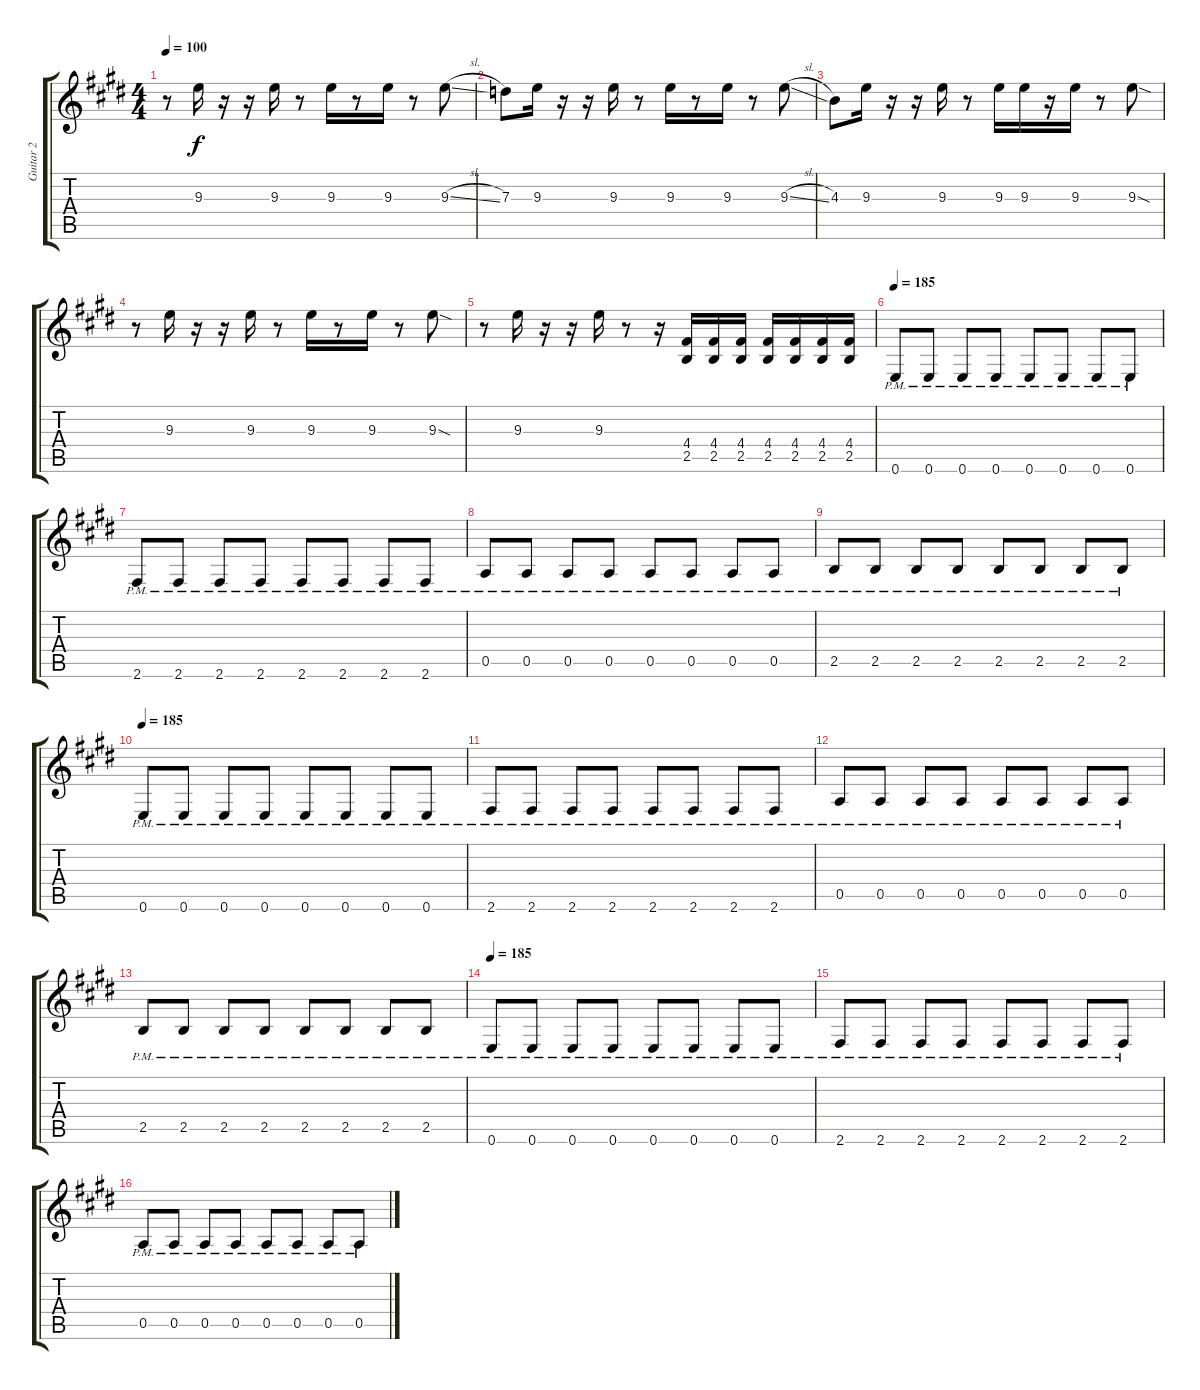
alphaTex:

\track ("Guitar 2" "Guitar 2") {instrument distortionguitar}
\staff {score tabs}
\tuning (E4 B3 G3 D3 A2 E2) {hide}
\ts (4 4)
\tempo 100
\clef g2
\ks e
r.8{dy f} 9.3.16 r.16 r.16 9.3.16 r.8 9.3.16 r.8 9.3.16 r.8 9.3{sl}.8 |
7.3.8 9.3.16 r.16 r.16 9.3.16 r.8 9.3.16 r.8 9.3.16 r.8 9.3{sl}.8 |
4.3.8 9.3.16 r.16 r.16 9.3.16 r.8 9.3.16 9.3.16 r.16 9.3.16 r.8 9.3{sod}.8 |
r.8 9.3.16 r.16 r.16 9.3.16 r.8 9.3.16 r.8 9.3.16 r.8 9.3{sod}.8 |
r.8 9.3.16 r.16 r.16 9.3.16 r.8 r.16 (4.4 2.5).16 (4.4 2.5).16 (4.4 2.5).16 (4.4 2.5).16 (4.4 2.5).16 (4.4 2.5).16 (4.4 2.5).16 |
\tempo 185
0.6{pm}.8 0.6{pm}.8 0.6{pm}.8 0.6{pm}.8 0.6{pm}.8 0.6{pm}.8 0.6{pm}.8 0.6{pm}.8 |
2.6{pm}.8 2.6{pm}.8 2.6{pm}.8 2.6{pm}.8 2.6{pm}.8 2.6{pm}.8 2.6{pm}.8 2.6{pm}.8 |
0.5{pm}.8 0.5{pm}.8 0.5{pm}.8 0.5{pm}.8 0.5{pm}.8 0.5{pm}.8 0.5{pm}.8 0.5{pm}.8 |
2.5{pm}.8 2.5{pm}.8 2.5{pm}.8 2.5{pm}.8 2.5{pm}.8 2.5{pm}.8 2.5{pm}.8 2.5{pm}.8 |
\tempo 185
0.6{pm}.8 0.6{pm}.8 0.6{pm}.8 0.6{pm}.8 0.6{pm}.8 0.6{pm}.8 0.6{pm}.8 0.6{pm}.8 |
2.6{pm}.8 2.6{pm}.8 2.6{pm}.8 2.6{pm}.8 2.6{pm}.8 2.6{pm}.8 2.6{pm}.8 2.6{pm}.8 |
0.5{pm}.8 0.5{pm}.8 0.5{pm}.8 0.5{pm}.8 0.5{pm}.8 0.5{pm}.8 0.5{pm}.8 0.5{pm}.8 |
2.5{pm}.8 2.5{pm}.8 2.5{pm}.8 2.5{pm}.8 2.5{pm}.8 2.5{pm}.8 2.5{pm}.8 2.5{pm}.8 |
\tempo 185
0.6{pm}.8 0.6{pm}.8 0.6{pm}.8 0.6{pm}.8 0.6{pm}.8 0.6{pm}.8 0.6{pm}.8 0.6{pm}.8 |
2.6{pm}.8 2.6{pm}.8 2.6{pm}.8 2.6{pm}.8 2.6{pm}.8 2.6{pm}.8 2.6{pm}.8 2.6{pm}.8 |
0.5{pm}.8 0.5{pm}.8 0.5{pm}.8 0.5{pm}.8 0.5{pm}.8 0.5{pm}.8 0.5{pm}.8 0.5{pm}.8
